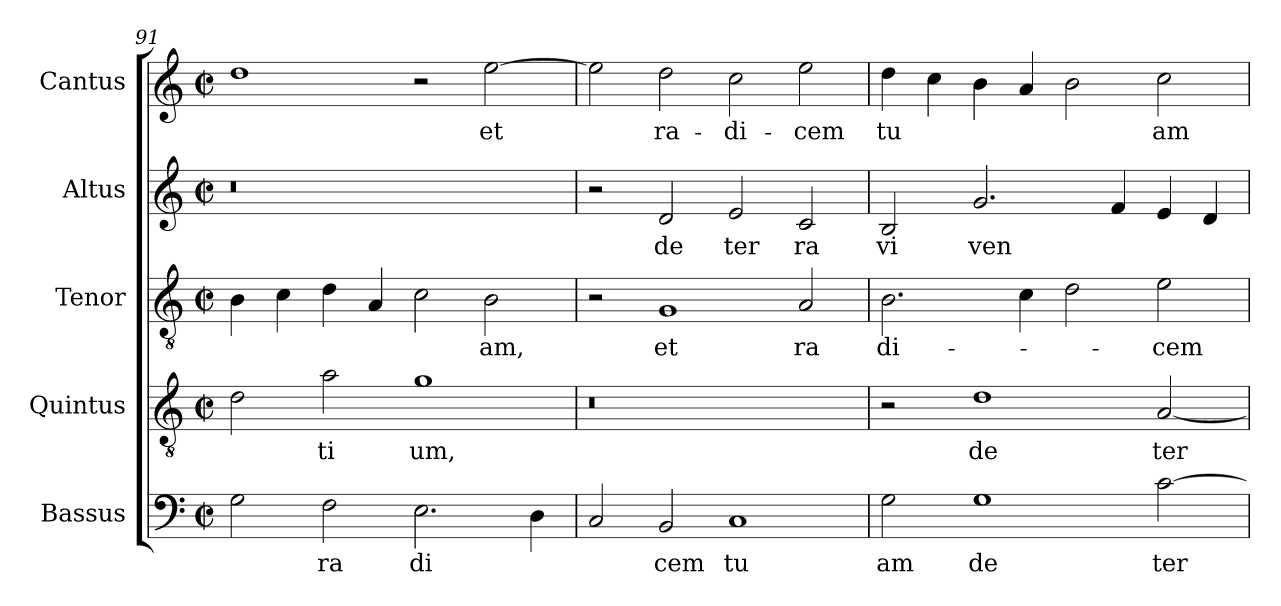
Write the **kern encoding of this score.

**kern	**text	**kern	**text	**kern	**text	**kern	**text	**kern	**text
*part5	*part5	*part4	*part4	*part3	*part3	*part2	*part2	*part1	*part1
*staff5	*staff5	*staff4	*staff4	*staff3	*staff3	*staff2	*staff2	*staff1	*staff1
*I"Bassus	*	*I"Quintus	*	*I"Tenor	*	*I"Altus	*	*I"Cantus	*
*clefF4	*	*clefGv2	*	*clefGv2	*	*clefG2	*	*clefG2	*
*M2/2	*	*M2/2	*	*M2/2	*	*M2/2	*	*M2/2	*
*met(c|)	*	*met(c|)	*	*met(c|)	*	*met(c|)	*	*met(c|)	*
=91	=91	=91	=91	=91	=91	=91	=91	=91	=91
2G\	.	2d\	.	4B\	.	0r	.	1dd	.
.	.	.	.	4c\	.	.	.	.	.
!	!LO:LY:b:cj	!	!LO:LY:b:cj	!	!	!	!	!	!
2F\	ra	2a\	ti	4d\	.	.	.	.	.
.	.	.	.	4A/	.	.	.	.	.
!	!LO:LY:b:cj	!	!LO:LY:b:cj	!	!	!	!	!	!
2.E\	di	1g	um,	2c\	.	.	.	2r	.
!	!	!	!	!	!LO:LY:b:cj	!	!	!	!LO:LY:b:cj
.	.	.	.	2B\	am,	.	.	[>2ee\	et
4D\	.	.	.	.	.	.	.	.	.
=92	=92	=92	=92	=92	=92	=92	=92	=92	=92
2C/	.	0r	.	2r	.	2r	.	2ee\]	.
!	!LO:LY:b:cj	!	!	!	!LO:LY:b:cj	!	!LO:LY:b:cj	!	!LO:LY:b:cj
2BB/	cem	.	.	1G	et	2d/	de	2dd\	ra-
!	!LO:LY:b:cj	!	!	!	!	!	!LO:LY:b:cj	!	!LO:LY:b:cj
1C	tu	.	.	.	.	2e/	ter	2cc\	-di-
!	!	!	!	!	!LO:LY:b:cj	!	!LO:LY:b:cj	!	!LO:LY:b:cj
.	.	.	.	2A/	ra	2c/	ra	2ee\	-cem
!!LO:PB:g=z
=93	=93	=93	=93	=93	=93	=93	=93	=93	=93
!	!LO:LY:b:cj	!	!	!	!LO:LY:b:cj	!	!LO:LY:b:cj	!	!LO:LY:b:cj
2G\	am	2r	.	2.B\	di-	2B/	vi	4dd\	tu
.	.	.	.	.	.	.	.	4cc\	.
!	!LO:LY:b:cj	!	!LO:LY:b:cj	!	!	!	!LO:LY:b	!	!
1G	de	1d	de	.	.	2.g/	ven	4b\	.
.	.	.	.	4c\	.	.	.	4a/	.
.	.	.	.	2d\	.	.	.	2b\	.
.	.	.	.	.	.	4f/	.	.	.
!	!LO:LY:b	!	!LO:LY:b	!	!LO:LY:b:cj	!	!	!	!LO:LY:b:cj
[>2c\	ter	[<2A/	ter-	2e\	-cem	4e/	.	2cc\	am
.	.	.	.	.	.	4d/	.	.	.
=	=	=	=	=	=	=	=	=	=
*-	*-	*-	*-	*-	*-	*-	*-	*-	*-
